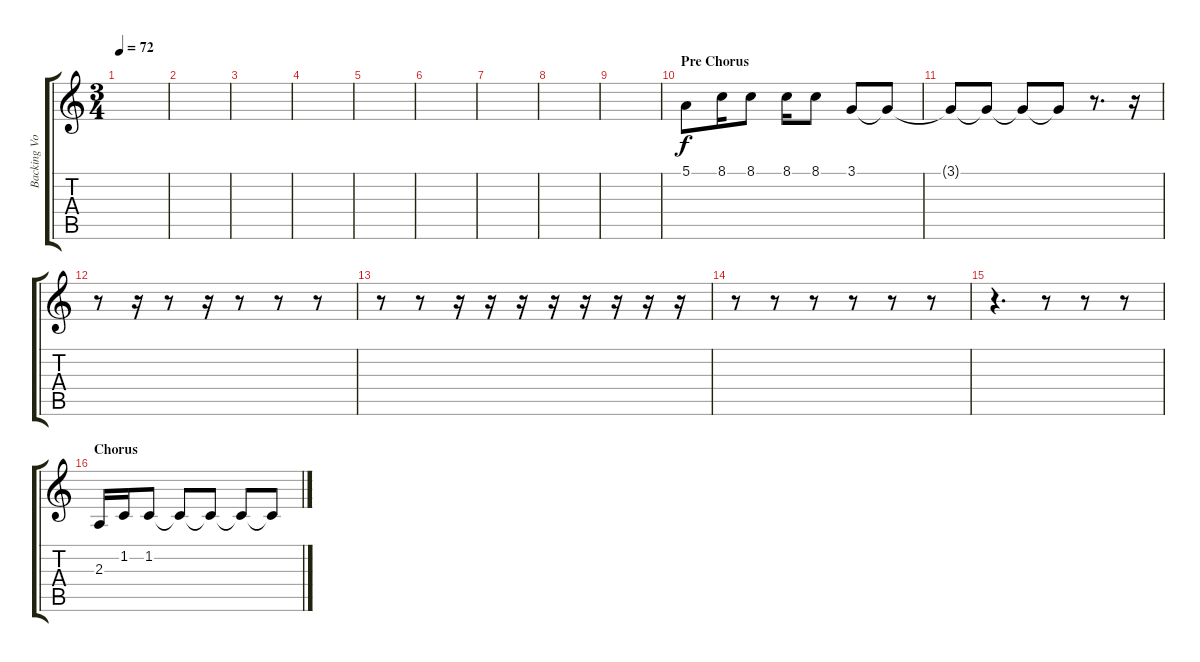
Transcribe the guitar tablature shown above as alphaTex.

\track ("Backing Vocals" "Backing Vo") {instrument oboe}
\staff {score tabs}
\tuning (E4 B3 G3 D3 A2 E2) {hide}
\ts (3 4)
\tempo 72
\clef g2
\ks c
|
|
|
|
|
|
|
|
|
\section ("" "Pre Chorus")
5.1.8{volume 8} 8.1.16 8.1.8 8.1.16 8.1.8 3.1.8 3.1{t}.8 |
3.1{t}.8 3.1{t}.8 3.1{t}.8 3.1{t}.8 r.8{d} r.16 |
r.8{volume 12} r.16 r.8 r.16 r.8 r.8 r.8 |
r.8 r.8 r.16 r.16 r.16 r.16 r.16 r.16 r.16 r.16 |
r.8 r.8 r.8 r.8 r.8 r.8 |
r.4{d} r.8 r.8 r.8 |
\section ("" "Chorus")
2.3.16 1.2.16 1.2.8 1.2{t}.8 1.2{t}.8 1.2{t}.8 1.2{t}.8
